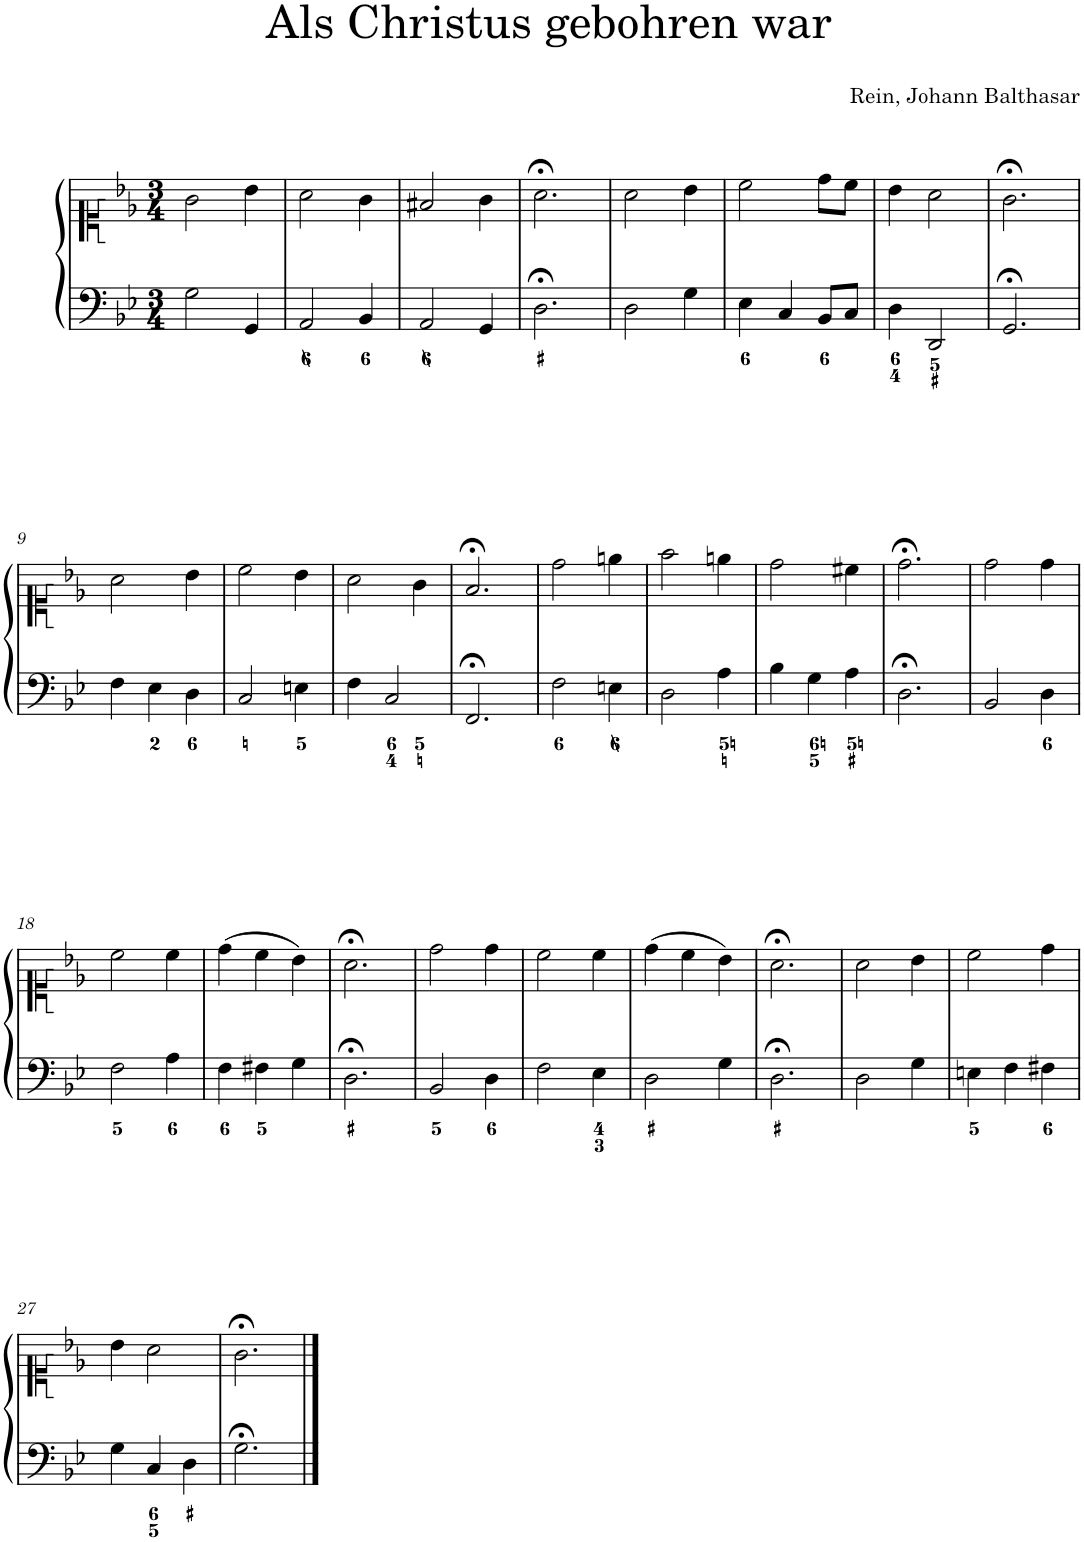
**kern	**kern
*part1	*part1
*staff2	*staff1
*I"Piano	*
*I'Pno.	*
*clefF4	*clefC1
*k[b-e-]	*k[b-e-]
*M3/4	*M3/4
=1	=1
2G\	2g\
4GG/	4b-\
=2	=2
2AA/	2a\
4BB-/	4g\
=3	=3
2AA/	2f#X/
4GG/	4g\
=4	=4
2.D;<\	2.a;<\
=5	=5
2D\	2a\
4G\	4b-\
=6	=6
4E-\	2cc\
4C/	.
8BB-/L	8dd\L
8C/J	8cc\J
=7	=7
4D\	4b-\
2DD/	2a\
=8	=8
2.GG;</	2.g;<\
!!LO:LB:g=z
=9	=9
4F\	2a\
4E-\	.
4D\	4b-\
=10	=10
2C/	2cc\
4En\	4b-\
=11	=11
4F\	2a\
2C/	.
.	4g\
=12	=12
2.FF;</	2.f;</
=13	=13
2F\	2dd\
4En\	4een\
=14	=14
2D\	2ff\
4A\	4een\
=15	=15
4B-\	2dd\
4G\	.
4A\	4cc#X\
=16	=16
2.D;<\	2.dd;<\
=17	=17
2BB-/	2dd\
4D\	4dd\
!!LO:LB:g=z
=18	=18
2F\	2cc\
4A\	4cc\
=19	=19
4F\	(4dd\
4F#X\	4cc\
4G\	4b-\)
=20	=20
2.D;<\	2.a;<\
=21	=21
2BB-/	2dd\
4D\	4dd\
=22	=22
2F\	2cc\
4E-\	4cc\
=23	=23
2D\	(4dd\
.	4cc\
4G\	4b-\)
=24	=24
2.D;<\	2.a;<\
=25	=25
2D\	2a\
4G\	4b-\
=26	=26
4En\	2cc\
4F\	.
4F#X\	4dd\
!!LO:LB:g=z
=27	=27
4G\	4b-\
4C/	2a\
4D\	.
=28	=28
2.G;<\	2.g;<\
==	==
*-	*-
